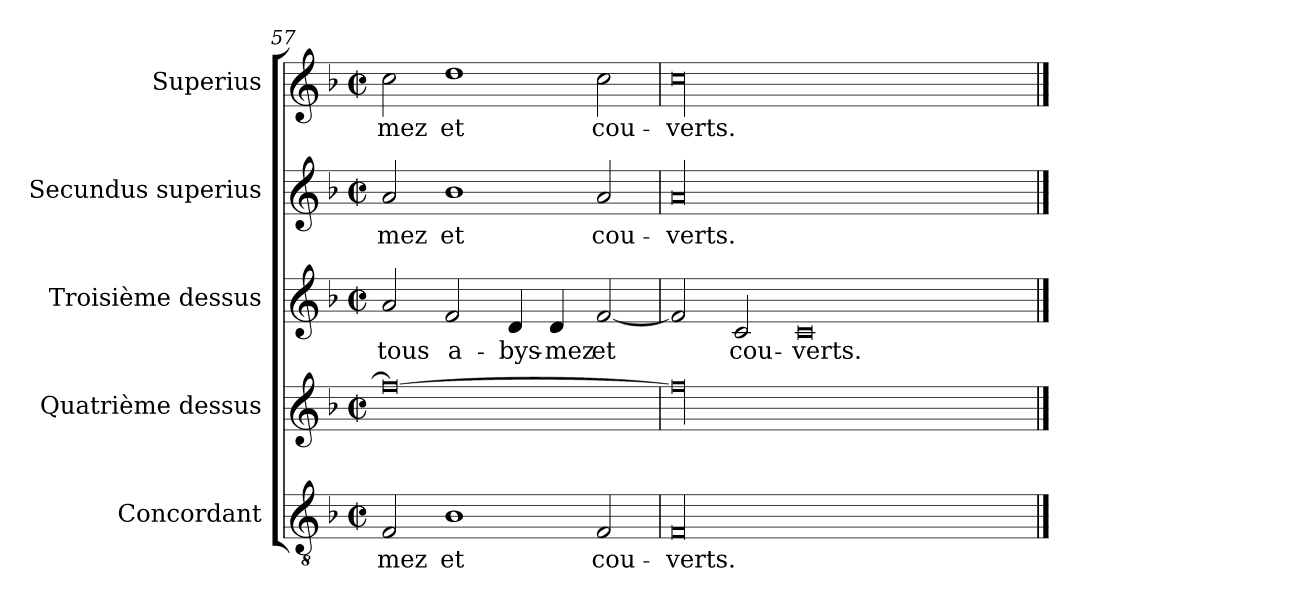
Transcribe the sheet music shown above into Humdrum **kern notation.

**kern	**text	**kern	**kern	**text	**kern	**text	**kern	**text
*part5	*part5	*part4	*part3	*part3	*part2	*part2	*part1	*part1
*staff5	*staff5	*staff4	*staff3	*staff3	*staff2	*staff2	*staff1	*staff1
*I"Concordant	*	*I"Quatrième dessus	*I"Troisième dessus	*	*I"Secundus superius	*	*I"Superius	*
*clefGv2	*	*clefG2	*clefG2	*	*clefG2	*	*clefG2	*
*k[b-]	*	*k[b-]	*k[b-]	*	*k[b-]	*	*k[b-]	*
*F:	*	*F:	*F:	*	*F:	*	*F:	*
*M2/2	*	*M2/2	*M2/2	*	*M2/2	*	*M2/2	*
*met(c|)	*	*met(c|)	*met(c|)	*	*met(c|)	*	*met(c|)	*
=57	=57	=57	=57	=57	=57	=57	=57	=57
2F/	-mez	0ff\_	2a/	tous	2a/	-mez	2cc\	-mez
1B-\	et	.	2f/	a-	1b-\	et	1dd\	et
.	.	.	4d/	-bys-	.	.	.	.
.	.	.	4d/	-mez	.	.	.	.
2F/	cou-	.	[2f/	et	2a/	cou-	2cc\	cou-
=58	=58	=58	=58	=58	=58	=58	=58	=58
00F/	-verts.	00ff\]	2f/]	.	00a/	-verts.	00cc\	-verts.
.	.	.	2c/	cou-	.	.	.	.
.	.	.	0c/	-verts.	.	.	.	.
.	.	.	1ryy	.	.	.	.	.
==	==	==	==	==	==	==	==	==
*-	*-	*-	*-	*-	*-	*-	*-	*-
